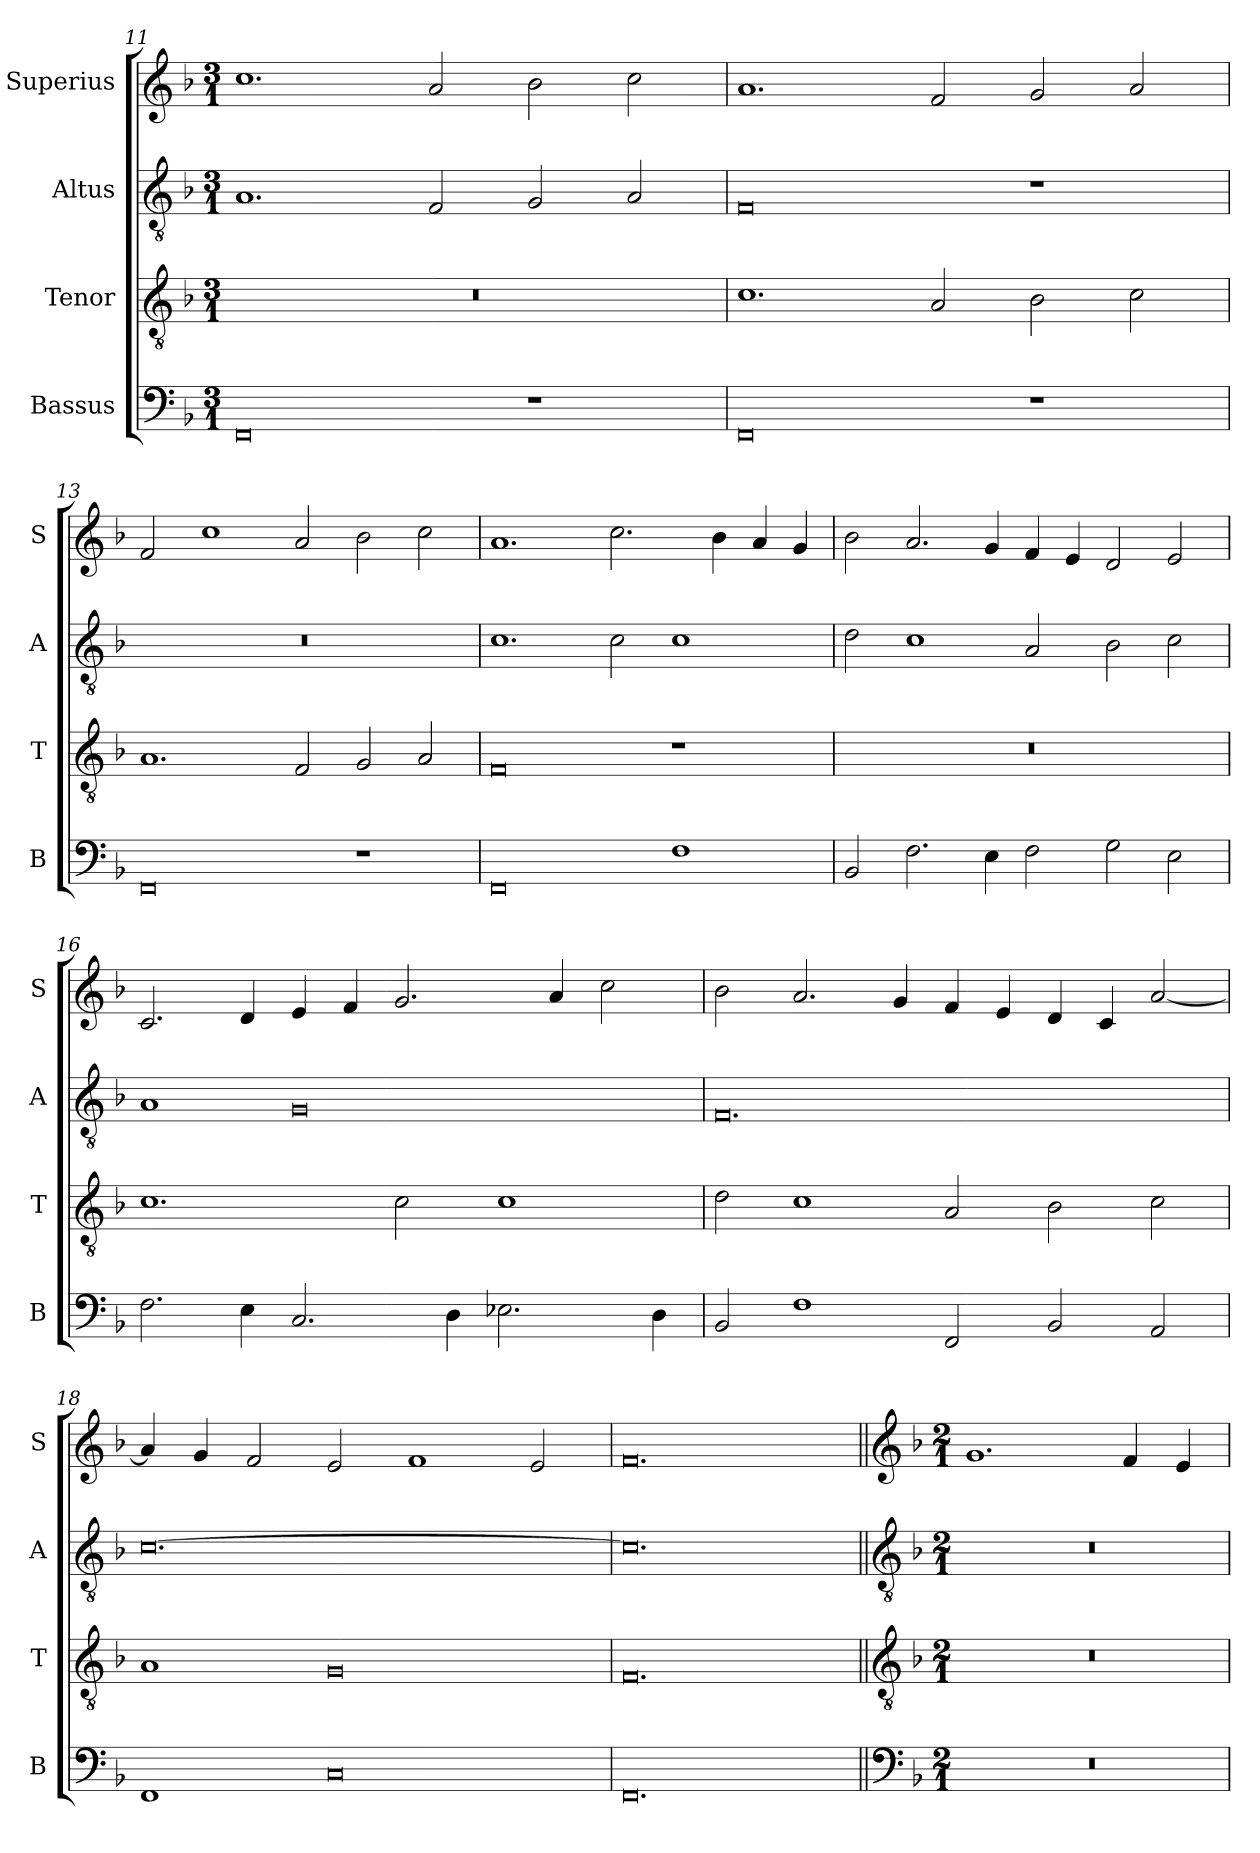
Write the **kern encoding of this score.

**kern	**kern	**kern	**kern
*part4	*part3	*part2	*part1
*staff4	*staff3	*staff2	*staff1
*I"Bassus	*I"Tenor	*I"Altus	*I"Superius
*I'B	*I'T	*I'A	*I'S
*clefF4	*clefGv2	*clefGv2	*clefG2
*k[b-]	*k[b-]	*k[b-]	*k[b-]
*M3/1	*M3/1	*M3/1	*M3/1
=11	=11	=11	=11
0FF	0.r	1.A	1.cc
.	.	2F/	2a/
1r	.	2G/	2b-\
.	.	2A/	2cc\
=12	=12	=12	=12
0FF	1.c	0F	1.a
.	2A/	.	2f/
1r	2B-\	1r	2g/
.	2c\	.	2a/
=13	=13	=13	=13
0FF	1.A	0.r	2f/
.	.	.	1cc
.	2F/	.	2a/
1r	2G/	.	2b-\
.	2A/	.	2cc\
=14	=14	=14	=14
0FF	0F	1.c	1.a
.	.	2c\	2.cc\
1F	1r	1c	.
.	.	.	4b-\
.	.	.	4a/
.	.	.	4g/
=15	=15	=15	=15
2BB-/	0.r	2d\	2b-\
2.F\	.	1c	2.a/
4E\	.	.	4g/
2F\	.	2A/	4f/
.	.	.	4e/
2G\	.	2B-\	2d/
2E\	.	2c\	2e/
=16	=16	=16	=16
2.F\	1.c	1A	2.c/
4E\	.	.	4d/
2.C/	.	0G	4e/
.	.	.	4f/
.	2c\	.	2.g/
4D\	.	.	.
2.E-X\	1c	.	.
.	.	.	4a/
.	.	.	2cc\
4D\	.	.	.
=17	=17	=17	=17
2BB-/	2d\	0.F	2b-\
1F	1c	.	2.a/
.	.	.	4g/
2FF/	2A/	.	4f/
.	.	.	4e/
2BB-/	2B-\	.	4d/
.	.	.	4c/
2AA/	2c\	.	[2a/
=18	=18	=18	=18
1FF	1A	[0.c	4a/]
.	.	.	4g/
.	.	.	2f/
0C	0G	.	2e/
.	.	.	1f
.	.	.	2e/
=19	=19	=19	=19
0.FF	0.F	0.c]	0.f
!!LO:LB:g=z
=20||	=20||	=20||	=20||
*clefF4	*clefGv2	*clefGv2	*clefG2
*k[b-]	*k[b-]	*k[b-]	*k[b-]
*M2/1	*M2/1	*M2/1	*M2/1
0r	0r	0r	1.g
.	.	.	4f/
.	.	.	4e/
=	=	=	=
*-	*-	*-	*-
